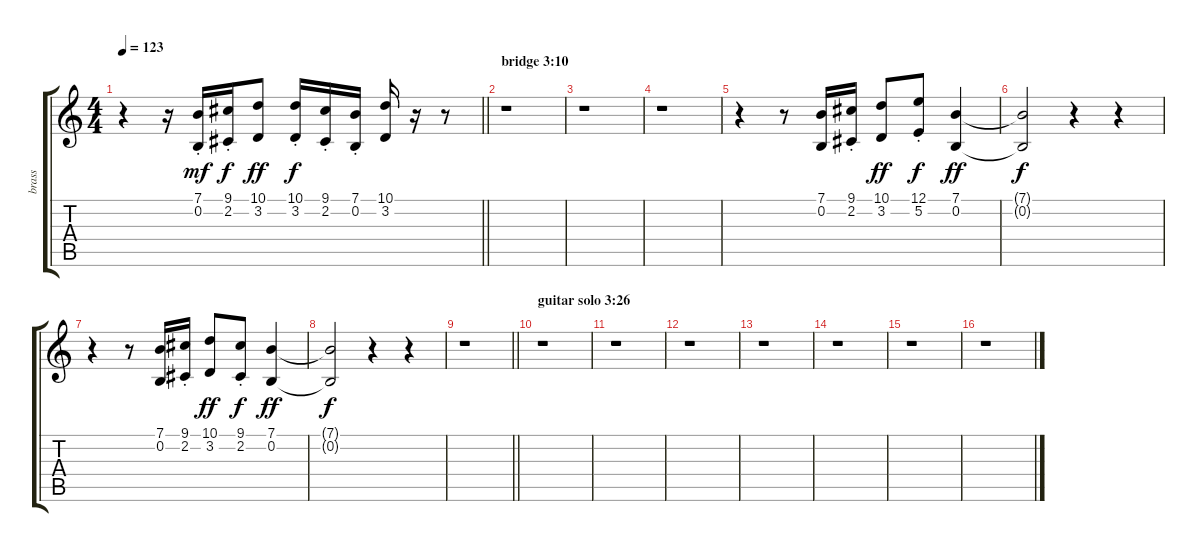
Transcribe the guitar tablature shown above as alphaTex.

\track ("brass" "brass") {instrument brasssection}
\staff {score tabs}
\tuning (E4 B3 G3 D3 A2 E2) {hide}
\ts (4 4)
\tempo 123
\clef g2
\barLineRight lightlight
\ks c
r.4{dy f} r.16 (7.1{st} 0.2{st}).16{dy mf} (9.1{st} 2.2{st}).16{dy f} (10.1 3.2).8{dy ff} (10.1{st} 3.2{st}).16{dy f} (9.1{st} 2.2{st}).16 (7.1{st} 0.2{st}).16 (10.1 3.2).16 r.16 r.8 |
\section ("" "bridge 3:10")
r.1 |
r.1 |
r.1 |
r.4 r.8 (7.1 0.2).16 (9.1{st} 2.2{st}).16 (10.1 3.2).8{dy ff} (12.1{st} 5.2{st}).8{dy f} (7.1 0.2).4{dy ff volume 0} |
(7.1{t} 0.2{t}).2{dy f} r.4 r.4{volume 13} |
r.4 r.8 (7.1 0.2).16 (9.1{st} 2.2{st}).16 (10.1 3.2).8{dy ff} (9.1{st} 2.2{st}).8{dy f} (7.1 0.2).4{dy ff volume 0} |
(7.1{t} 0.2{t}).2{dy f} r.4 r.4{volume 13} |
\barLineRight lightlight
r.1 |
\section ("" "guitar solo 3:26")
r.1 |
r.1 |
r.1 |
r.1 |
r.1 |
r.1 |
r.1
